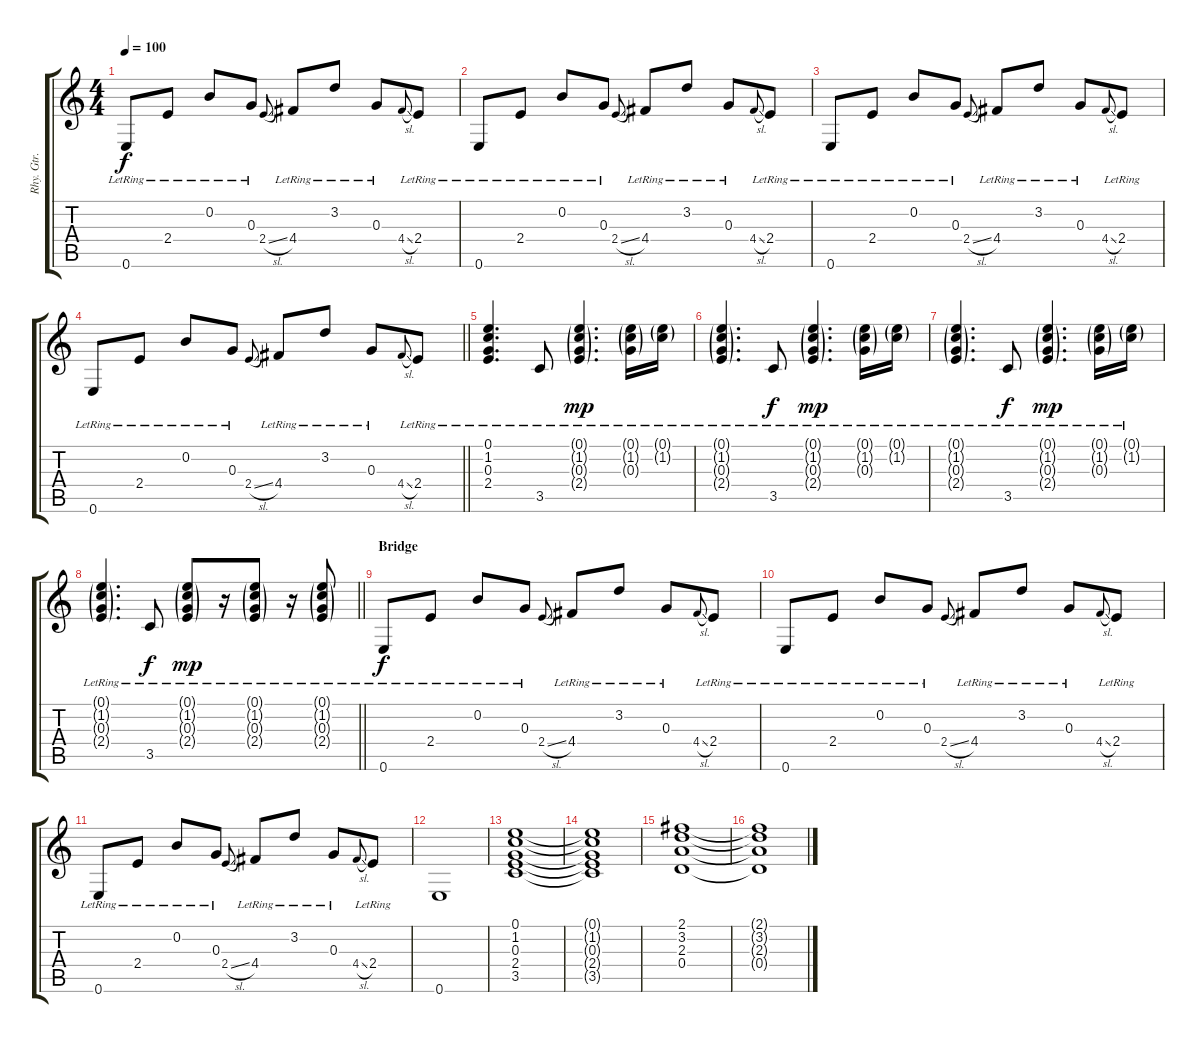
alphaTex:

\track ("Rhy. Gtr. 1" "Rhy. Gtr. ") {instrument electricguitarclean}
\staff {score tabs}
\tuning (E4 B3 G3 D3 A2 E2) {hide}
\ts (4 4)
\section ("" "")
\tempo 100
\clef g2
\ks c
0.6{lr}.8{dy f} 2.4{lr}.8 0.2{lr}.8 0.3{lr}.8 2.4{sl}.8{gr onbeat} 4.4{lr}.8 3.2{lr}.8 0.3{lr}.8 4.4{sl}.8{gr onbeat} 2.4{lr}.8 |
0.6{lr}.8 2.4{lr}.8 0.2{lr}.8 0.3{lr}.8 2.4{sl}.8{gr onbeat} 4.4{lr}.8 3.2{lr}.8 0.3{lr}.8 4.4{sl}.8{gr onbeat} 2.4{lr}.8 |
0.6{lr}.8 2.4{lr}.8 0.2{lr}.8 0.3{lr}.8 2.4{sl}.8{gr onbeat} 4.4{lr}.8 3.2{lr}.8 0.3{lr}.8 4.4{sl}.8{gr onbeat} 2.4{lr}.8 |
\barLineRight lightlight
0.6{lr}.8 2.4{lr}.8 0.2{lr}.8 0.3{lr}.8 2.4{sl}.8{gr onbeat} 4.4{lr}.8 3.2{lr}.8 0.3{lr}.8 4.4{sl}.8{gr onbeat} 2.4{lr}.8 |
\section ("" "")
(0.1{lr} 1.2{lr} 0.3{lr} 2.4{lr}).4{d} 3.5{lr}.8 (0.1{g lr} 1.2{g lr} 0.3{g lr} 2.4{g lr}).4{d dy mp} (0.1{g lr} 1.2{g lr} 0.3{g lr}).16 (0.1{g lr} 1.2{g lr}).16 |
(0.1{g lr} 1.2{g lr} 0.3{g lr} 2.4{g lr}).4{d} 3.5{lr}.8{dy f} (0.1{g lr} 1.2{g lr} 0.3{g lr} 2.4{g lr}).4{d dy mp} (0.1{g lr} 1.2{g lr} 0.3{g lr}).16 (0.1{g lr} 1.2{g lr}).16 |
(0.1{g lr} 1.2{g lr} 0.3{g lr} 2.4{g lr}).4{d} 3.5{lr}.8{dy f} (0.1{g lr} 1.2{g lr} 0.3{g lr} 2.4{g lr}).4{d dy mp} (0.1{g lr} 1.2{g lr} 0.3{g lr}).16 (0.1{g lr} 1.2{g lr}).16 |
\barLineRight lightlight
(0.1{g lr} 1.2{g lr} 0.3{g lr} 2.4{g lr}).4{d} 3.5{lr}.8{dy f} (0.1{g lr} 1.2{g lr} 0.3{g lr} 2.4{g lr}).8{dy mp} r.16 (0.1{g lr} 1.2{g lr} 0.3{g lr} 2.4{g lr}).8 r.16 (0.1{g lr} 1.2{g lr} 0.3{g lr} 2.4{g lr}).8 |
\section ("" "Bridge")
0.6{lr}.8{dy f} 2.4{lr}.8 0.2{lr}.8 0.3{lr}.8 2.4{sl}.8{gr onbeat} 4.4{lr}.8 3.2{lr}.8 0.3{lr}.8 4.4{sl}.8{gr onbeat} 2.4{lr}.8 |
0.6{lr}.8 2.4{lr}.8 0.2{lr}.8 0.3{lr}.8 2.4{sl}.8{gr onbeat} 4.4{lr}.8 3.2{lr}.8 0.3{lr}.8 4.4{sl}.8{gr onbeat} 2.4{lr}.8 |
0.6{lr}.8 2.4{lr}.8 0.2{lr}.8 0.3{lr}.8 2.4{sl}.8{gr onbeat} 4.4{lr}.8 3.2{lr}.8 0.3{lr}.8 4.4{sl}.8{gr onbeat} 2.4{lr}.8 |
0.6.1 |
(0.1 1.2 0.3 2.4 3.5).1 |
(0.1{t} 1.2{t} 0.3{t} 2.4{t} 3.5{t}).1 |
(2.1 3.2 2.3 0.4).1 |
(2.1{t} 3.2{t} 2.3{t} 0.4{t}).1
